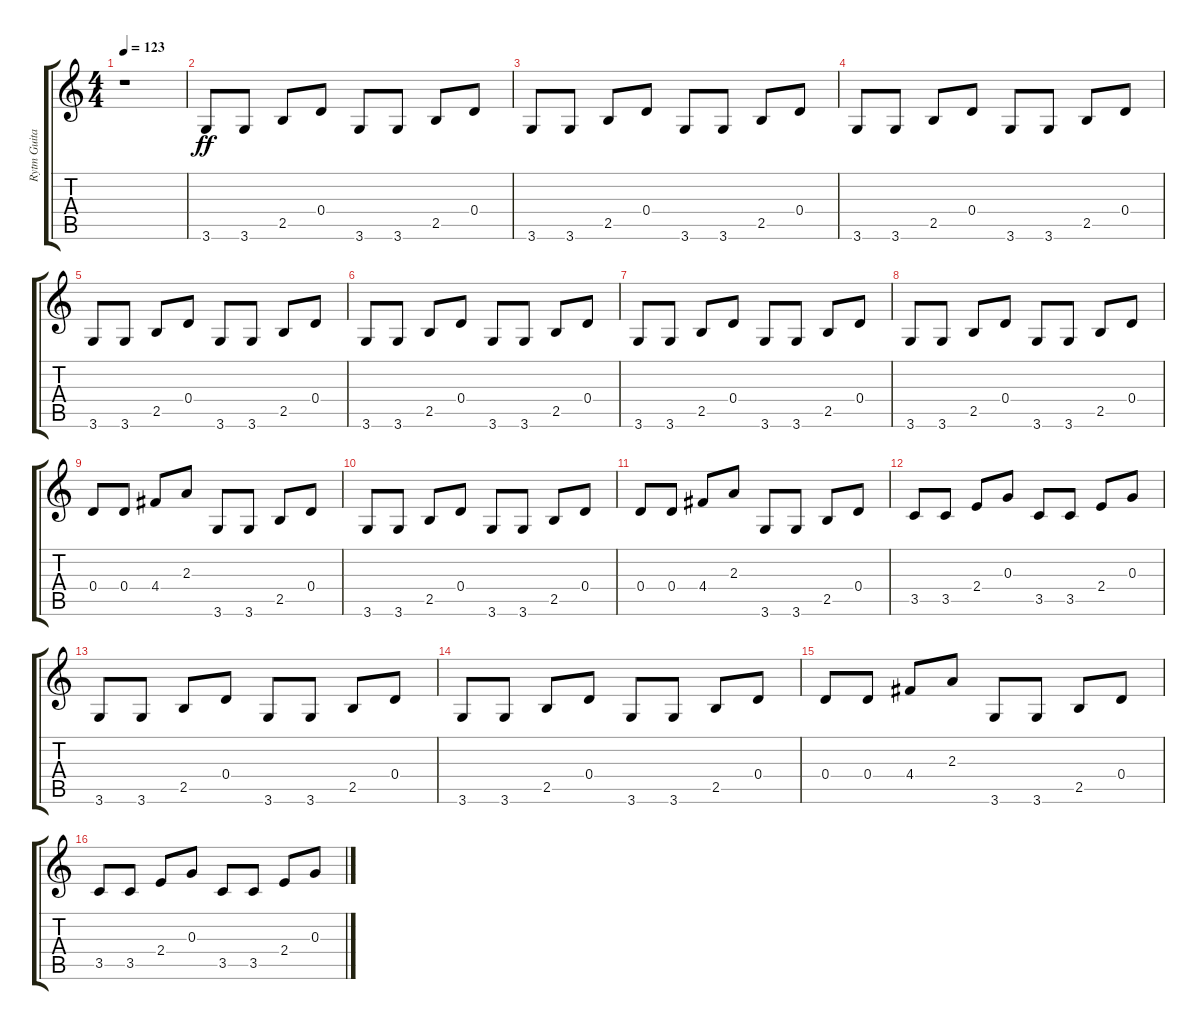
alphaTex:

\track ("Rytm Guitar" "Rytm Guita") {instrument distortionguitar}
\staff {score tabs}
\tuning (E4 B3 G3 D3 A2 E2) {hide}
\ts (4 4)
\tempo 123
\clef g2
\ks c
r.1{dy ff instrument distortionguitar} |
3.6.8 3.6.8 2.5.8 0.4.8 3.6.8 3.6.8 2.5.8 0.4.8 |
3.6.8 3.6.8 2.5.8 0.4.8 3.6.8 3.6.8 2.5.8 0.4.8 |
3.6.8 3.6.8 2.5.8 0.4.8 3.6.8 3.6.8 2.5.8 0.4.8 |
3.6.8 3.6.8 2.5.8 0.4.8 3.6.8 3.6.8 2.5.8 0.4.8 |
3.6.8 3.6.8 2.5.8 0.4.8 3.6.8 3.6.8 2.5.8 0.4.8 |
3.6.8 3.6.8 2.5.8 0.4.8 3.6.8 3.6.8 2.5.8 0.4.8 |
3.6.8 3.6.8 2.5.8 0.4.8 3.6.8 3.6.8 2.5.8 0.4.8 |
0.4.8 0.4.8 4.4.8 2.3.8 3.6.8 3.6.8 2.5.8 0.4.8 |
3.6.8 3.6.8 2.5.8 0.4.8 3.6.8 3.6.8 2.5.8 0.4.8 |
0.4.8 0.4.8 4.4.8 2.3.8 3.6.8 3.6.8 2.5.8 0.4.8 |
3.5.8 3.5.8 2.4.8 0.3.8 3.5.8 3.5.8 2.4.8 0.3.8 |
3.6.8 3.6.8 2.5.8 0.4.8 3.6.8 3.6.8 2.5.8 0.4.8 |
3.6.8 3.6.8 2.5.8 0.4.8 3.6.8 3.6.8 2.5.8 0.4.8 |
0.4.8 0.4.8 4.4.8 2.3.8 3.6.8 3.6.8 2.5.8 0.4.8 |
3.5.8 3.5.8 2.4.8 0.3.8 3.5.8 3.5.8 2.4.8 0.3.8
